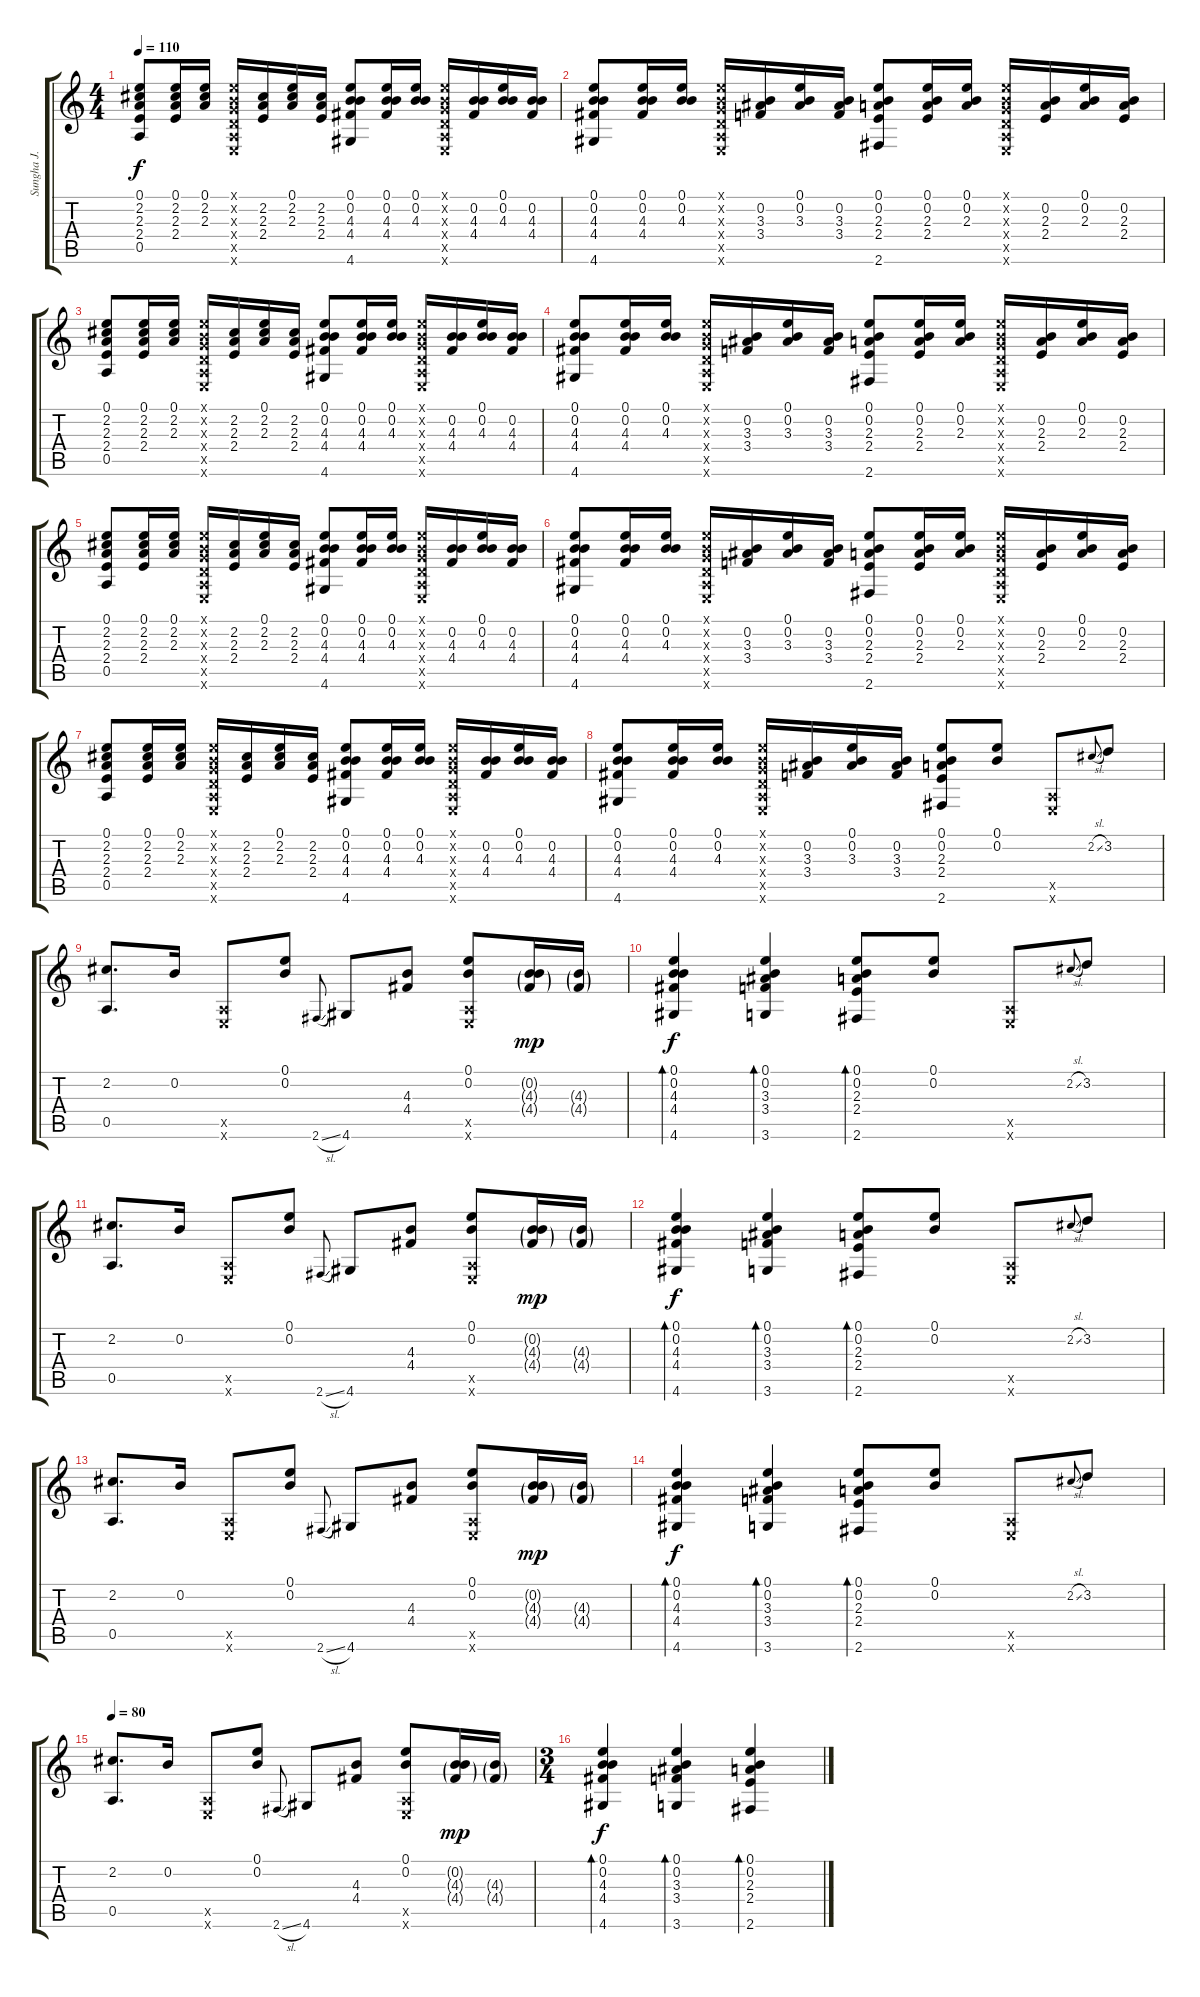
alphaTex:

\track ("Sungha J." "Sungha J.") {instrument acousticguitarsteel}
\staff {score tabs}
\tuning (E4 B3 G3 D3 A2 E2) {hide}
\ts (4 4)
\tempo 110
\clef g2
\ks c
(0.1 2.2 2.3 2.4 0.5).8{dy f} (0.1 2.2 2.3 2.4).16 (0.1 2.2 2.3).16 (0.1{x} 0.2{x} 0.3{x} 0.4{x} 0.5{x} 0.6{x}).16 (2.2 2.3 2.4).16 (0.1 2.2 2.3).16 (2.2 2.3 2.4).16 (0.1 0.2 4.3 4.4 4.6).8 (0.1 0.2 4.3 4.4).16 (0.1 0.2 4.3).16 (0.1{x} 0.2{x} 0.3{x} 0.4{x} 0.5{x} 0.6{x}).16 (0.2 4.3 4.4).16 (0.1 0.2 4.3).16 (0.2 4.3 4.4).16 |
(0.1 0.2 4.3 4.4 4.6).8 (0.1 0.2 4.3 4.4).16 (0.1 0.2 4.3).16 (0.1{x} 0.2{x} 0.3{x} 0.4{x} 0.5{x} 0.6{x}).16 (0.2 3.3 3.4).16 (0.1 0.2 3.3).16 (0.2 3.3 3.4).16 (0.1 0.2 2.3 2.4 2.6).8 (0.1 0.2 2.3 2.4).16 (0.1 0.2 2.3).16 (0.1{x} 0.2{x} 0.3{x} 0.4{x} 0.5{x} 0.6{x}).16 (0.2 2.3 2.4).16 (0.1 0.2 2.3).16 (0.2 2.3 2.4).16 |
(0.1 2.2 2.3 2.4 0.5).8 (0.1 2.2 2.3 2.4).16 (0.1 2.2 2.3).16 (0.1{x} 0.2{x} 0.3{x} 0.4{x} 0.5{x} 0.6{x}).16 (2.2 2.3 2.4).16 (0.1 2.2 2.3).16 (2.2 2.3 2.4).16 (0.1 0.2 4.3 4.4 4.6).8 (0.1 0.2 4.3 4.4).16 (0.1 0.2 4.3).16 (0.1{x} 0.2{x} 0.3{x} 0.4{x} 0.5{x} 0.6{x}).16 (0.2 4.3 4.4).16 (0.1 0.2 4.3).16 (0.2 4.3 4.4).16 |
(0.1 0.2 4.3 4.4 4.6).8 (0.1 0.2 4.3 4.4).16 (0.1 0.2 4.3).16 (0.1{x} 0.2{x} 0.3{x} 0.4{x} 0.5{x} 0.6{x}).16 (0.2 3.3 3.4).16 (0.1 0.2 3.3).16 (0.2 3.3 3.4).16 (0.1 0.2 2.3 2.4 2.6).8 (0.1 0.2 2.3 2.4).16 (0.1 0.2 2.3).16 (0.1{x} 0.2{x} 0.3{x} 0.4{x} 0.5{x} 0.6{x}).16 (0.2 2.3 2.4).16 (0.1 0.2 2.3).16 (0.2 2.3 2.4).16 |
(0.1 2.2 2.3 2.4 0.5).8 (0.1 2.2 2.3 2.4).16 (0.1 2.2 2.3).16 (0.1{x} 0.2{x} 0.3{x} 0.4{x} 0.5{x} 0.6{x}).16 (2.2 2.3 2.4).16 (0.1 2.2 2.3).16 (2.2 2.3 2.4).16 (0.1 0.2 4.3 4.4 4.6).8 (0.1 0.2 4.3 4.4).16 (0.1 0.2 4.3).16 (0.1{x} 0.2{x} 0.3{x} 0.4{x} 0.5{x} 0.6{x}).16 (0.2 4.3 4.4).16 (0.1 0.2 4.3).16 (0.2 4.3 4.4).16 |
(0.1 0.2 4.3 4.4 4.6).8 (0.1 0.2 4.3 4.4).16 (0.1 0.2 4.3).16 (0.1{x} 0.2{x} 0.3{x} 0.4{x} 0.5{x} 0.6{x}).16 (0.2 3.3 3.4).16 (0.1 0.2 3.3).16 (0.2 3.3 3.4).16 (0.1 0.2 2.3 2.4 2.6).8 (0.1 0.2 2.3 2.4).16 (0.1 0.2 2.3).16 (0.1{x} 0.2{x} 0.3{x} 0.4{x} 0.5{x} 0.6{x}).16 (0.2 2.3 2.4).16 (0.1 0.2 2.3).16 (0.2 2.3 2.4).16 |
(0.1 2.2 2.3 2.4 0.5).8 (0.1 2.2 2.3 2.4).16 (0.1 2.2 2.3).16 (0.1{x} 0.2{x} 0.3{x} 0.4{x} 0.5{x} 0.6{x}).16 (2.2 2.3 2.4).16 (0.1 2.2 2.3).16 (2.2 2.3 2.4).16 (0.1 0.2 4.3 4.4 4.6).8 (0.1 0.2 4.3 4.4).16 (0.1 0.2 4.3).16 (0.1{x} 0.2{x} 0.3{x} 0.4{x} 0.5{x} 0.6{x}).16 (0.2 4.3 4.4).16 (0.1 0.2 4.3).16 (0.2 4.3 4.4).16 |
(0.1 0.2 4.3 4.4 4.6).8 (0.1 0.2 4.3 4.4).16 (0.1 0.2 4.3).16 (0.1{x} 0.2{x} 0.3{x} 0.4{x} 0.5{x} 0.6{x}).16 (0.2 3.3 3.4).16 (0.1 0.2 3.3).16 (0.2 3.3 3.4).16 (0.1 0.2 2.3 2.4 2.6).8 (0.1 0.2).8 (0.5{x} 0.6{x}).8 2.2{sl}.8{gr onbeat} 3.2.8 |
(2.2 0.5).8{d} 0.2.16 (0.5{x} 0.6{x}).8 (0.1 0.2).8 2.6{sl}.8{gr onbeat} 4.6.8 (4.3 4.4).8 (0.1 0.2 0.5{x} 0.6{x}).8 (0.2{g} 4.3{g} 4.4{g}).16{dy mp} (4.3{g} 4.4{g}).16 |
(0.1 0.2 4.3 4.4 4.6).4{bd 120 dy f} (0.1 0.2 3.3 3.4 3.6).4{bd 60} (0.1 0.2 2.3 2.4 2.6).8{bd 60} (0.1 0.2).8 (0.5{x} 0.6{x}).8 2.2{sl}.8{gr onbeat} 3.2.8 |
(2.2 0.5).8{d} 0.2.16 (0.5{x} 0.6{x}).8 (0.1 0.2).8 2.6{sl}.8{gr onbeat} 4.6.8 (4.3 4.4).8 (0.1 0.2 0.5{x} 0.6{x}).8 (0.2{g} 4.3{g} 4.4{g}).16{dy mp} (4.3{g} 4.4{g}).16 |
(0.1 0.2 4.3 4.4 4.6).4{bd 120 dy f} (0.1 0.2 3.3 3.4 3.6).4{bd 60} (0.1 0.2 2.3 2.4 2.6).8{bd 60} (0.1 0.2).8 (0.5{x} 0.6{x}).8 2.2{sl}.8{gr onbeat} 3.2.8 |
(2.2 0.5).8{d} 0.2.16 (0.5{x} 0.6{x}).8 (0.1 0.2).8 2.6{sl}.8{gr onbeat} 4.6.8 (4.3 4.4).8 (0.1 0.2 0.5{x} 0.6{x}).8 (0.2{g} 4.3{g} 4.4{g}).16{dy mp} (4.3{g} 4.4{g}).16 |
(0.1 0.2 4.3 4.4 4.6).4{bd 120 dy f} (0.1 0.2 3.3 3.4 3.6).4{bd 60} (0.1 0.2 2.3 2.4 2.6).8{bd 60} (0.1 0.2).8 (0.5{x} 0.6{x}).8 2.2{sl}.8{gr onbeat} 3.2.8 |
\tempo 80
(2.2 0.5).8{d} 0.2.16 (0.5{x} 0.6{x}).8 (0.1 0.2).8 2.6{sl}.8{gr onbeat} 4.6.8 (4.3 4.4).8 (0.1 0.2 0.5{x} 0.6{x}).8 (0.2{g} 4.3{g} 4.4{g}).16{dy mp} (4.3{g} 4.4{g}).16 |
\ts (3 4)
(0.1 0.2 4.3 4.4 4.6).4{bd 120 dy f} (0.1 0.2 3.3 3.4 3.6).4{bd 60} (0.1 0.2 2.3 2.4 2.6).4{bd 60}
